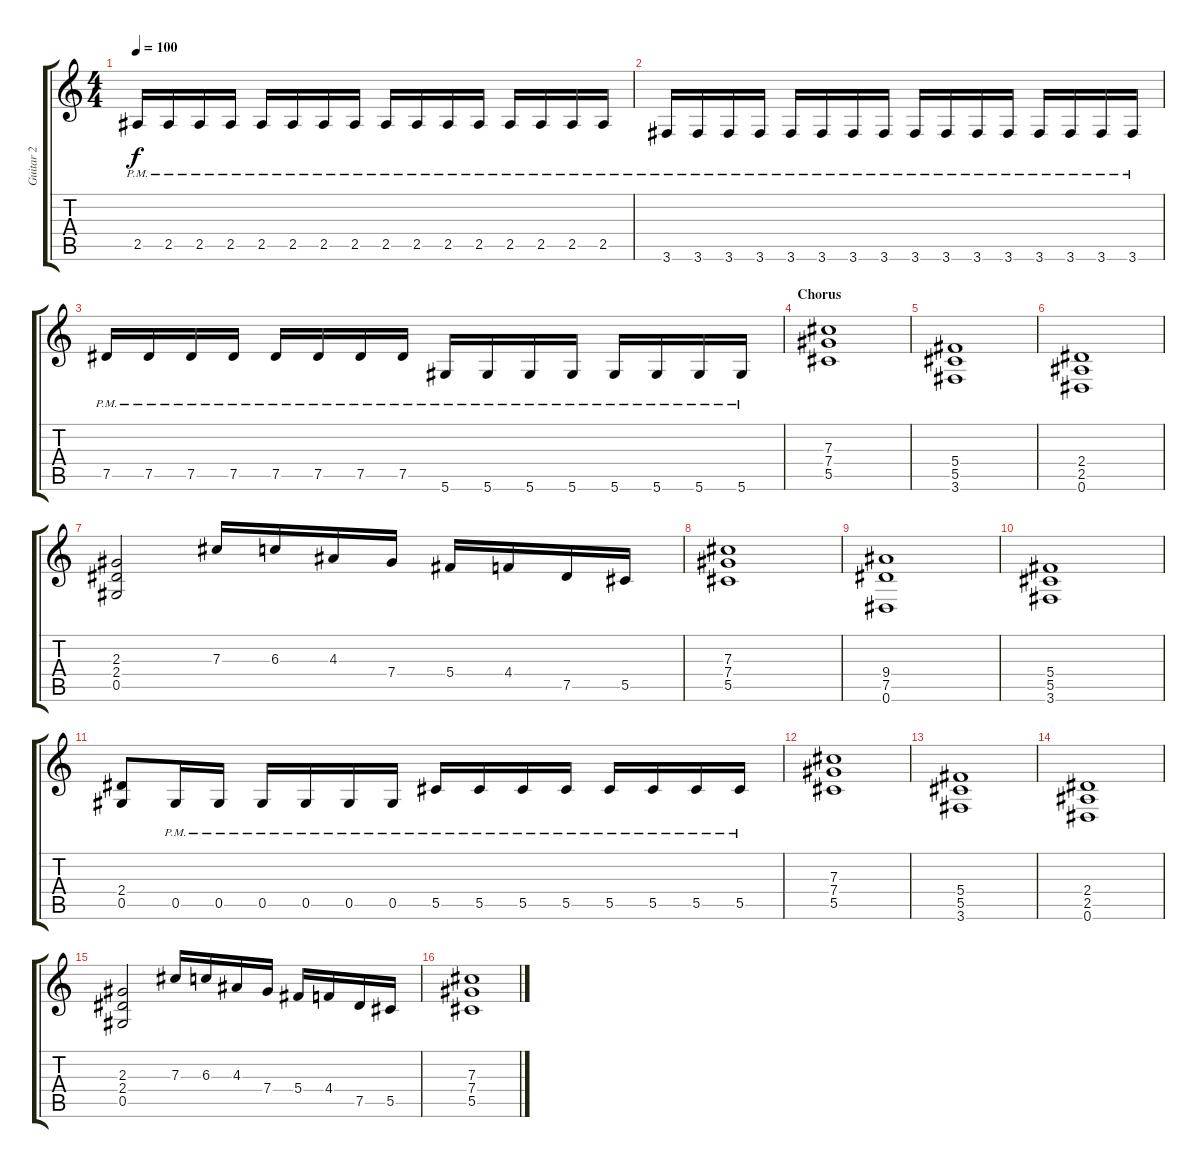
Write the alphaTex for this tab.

\track ("Guitar 2" "Guitar 2") {instrument overdrivenguitar}
\staff {score tabs}
\tuning (Eb4 Bb3 Gb3 Db3 Ab2 Eb2) {hide}
\ts (4 4)
\tempo 100
\clef g2
\ks c
2.5{pm}.16{dy f} 2.5{pm}.16 2.5{pm}.16 2.5{pm}.16 2.5{pm}.16 2.5{pm}.16 2.5{pm}.16 2.5{pm}.16 2.5{pm}.16 2.5{pm}.16 2.5{pm}.16 2.5{pm}.16 2.5{pm}.16 2.5{pm}.16 2.5{pm}.16 2.5{pm}.16 |
3.6{pm}.16 3.6{pm}.16 3.6{pm}.16 3.6{pm}.16 3.6{pm}.16 3.6{pm}.16 3.6{pm}.16 3.6{pm}.16 3.6{pm}.16 3.6{pm}.16 3.6{pm}.16 3.6{pm}.16 3.6{pm}.16 3.6{pm}.16 3.6{pm}.16 3.6{pm}.16 |
7.5{pm}.16 7.5{pm}.16 7.5{pm}.16 7.5{pm}.16 7.5{pm}.16 7.5{pm}.16 7.5{pm}.16 7.5{pm}.16 5.6{pm}.16 5.6{pm}.16 5.6{pm}.16 5.6{pm}.16 5.6{pm}.16 5.6{pm}.16 5.6{pm}.16 5.6{pm}.16 |
\section ("" "Chorus")
(7.3 7.4 5.5).1 |
(5.4 5.5 3.6).1 |
(2.4 2.5 0.6).1 |
(2.3 2.4 0.5).2 7.3.16 6.3.16 4.3.16 7.4.16 5.4.16 4.4.16 7.5.16 5.5.16 |
(7.3 7.4 5.5).1 |
(9.4 7.5 0.6).1 |
(5.4 5.5 3.6).1 |
(2.4 0.5).8 0.5{pm}.16 0.5{pm}.16 0.5{pm}.16 0.5{pm}.16 0.5{pm}.16 0.5{pm}.16 5.5{pm}.16 5.5{pm}.16 5.5{pm}.16 5.5{pm}.16 5.5{pm}.16 5.5{pm}.16 5.5{pm}.16 5.5{pm}.16 |
(7.3 7.4 5.5).1 |
(5.4 5.5 3.6).1 |
(2.4 2.5 0.6).1 |
(2.3 2.4 0.5).2 7.3.16 6.3.16 4.3.16 7.4.16 5.4.16 4.4.16 7.5.16 5.5.16 |
(7.3 7.4 5.5).1
